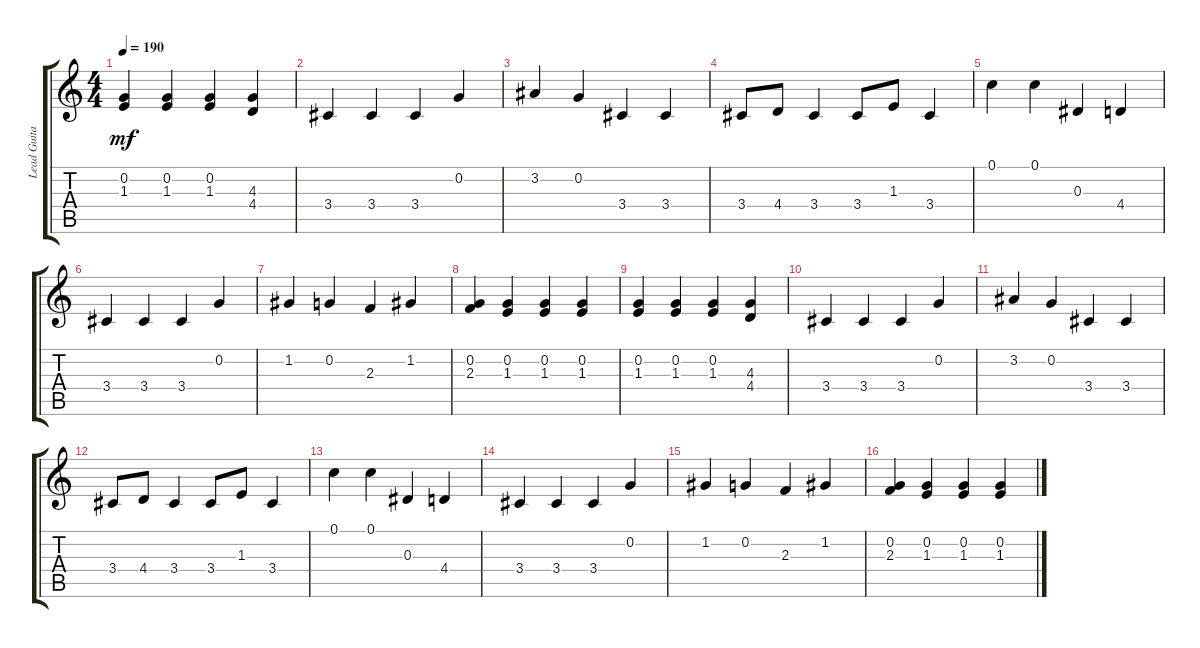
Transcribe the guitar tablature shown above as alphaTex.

\track ("Lead Guitar" "Lead Guita") {instrument distortionguitar}
\staff {score tabs}
\tuning (C4 G3 Eb3 Bb2 F2 C2) {hide}
\ts (4 4)
\tempo 190
\clef g2
\ks c
(0.2 1.3).4{dy mf} (0.2 1.3).4 (0.2 1.3).4 (4.3 4.4).4 |
3.4.4 3.4.4 3.4.4 0.2.4 |
3.2.4 0.2.4 3.4.4 3.4.4 |
3.4.8 4.4.8 3.4.4 3.4.8 1.3.8 3.4.4 |
0.1.4 0.1.4 0.3.4 4.4.4 |
3.4.4 3.4.4 3.4.4 0.2.4 |
1.2.4 0.2.4 2.3.4 1.2.4 |
(0.2 2.3).4 (0.2 1.3).4 (0.2 1.3).4 (0.2 1.3).4 |
(0.2 1.3).4 (0.2 1.3).4 (0.2 1.3).4 (4.3 4.4).4 |
3.4.4 3.4.4 3.4.4 0.2.4 |
3.2.4 0.2.4 3.4.4 3.4.4 |
3.4.8 4.4.8 3.4.4 3.4.8 1.3.8 3.4.4 |
0.1.4 0.1.4 0.3.4 4.4.4 |
3.4.4 3.4.4 3.4.4 0.2.4 |
1.2.4 0.2.4 2.3.4 1.2.4 |
(0.2 2.3).4 (0.2 1.3).4 (0.2 1.3).4 (0.2 1.3).4
